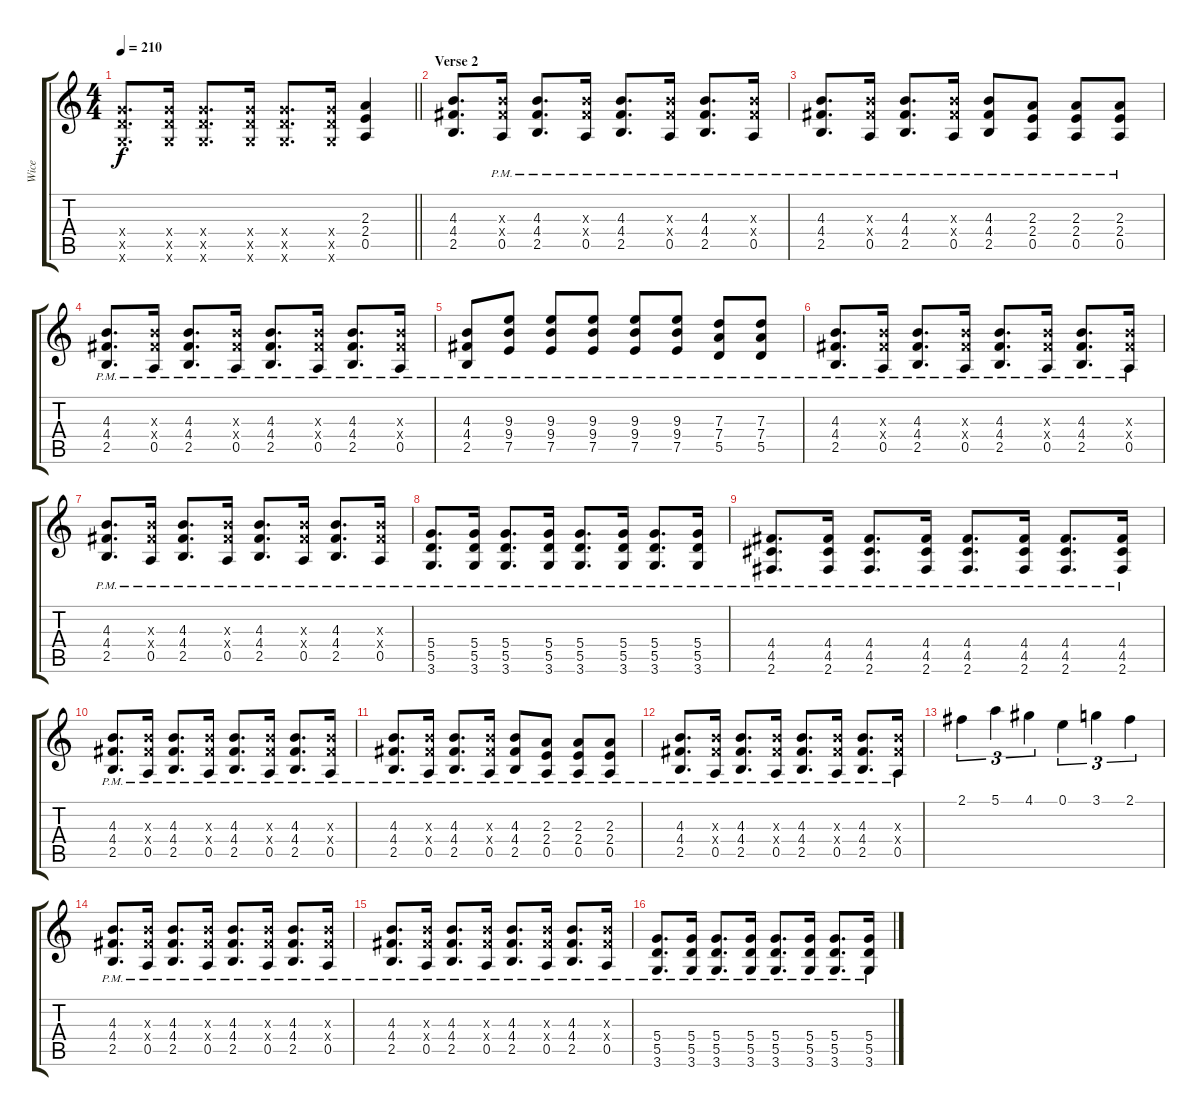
\track ("Wice" "Wice") {instrument distortionguitar}
\staff {score tabs}
\tuning (E4 B3 G3 D3 A2 E2) {hide}
\ts (4 4)
\tempo 210
\clef g2
\barLineRight lightlight
\ks c
(5.4{x} 5.5{x} 3.6{x}).8{d dy f} (5.4{x} 5.5{x} 3.6{x}).16 (5.4{x} 5.5{x} 3.6{x}).8{d} (5.4{x} 5.5{x} 3.6{x}).16 (5.4{x} 5.5{x} 3.6{x}).8{d} (5.4{x} 5.5{x} 3.6{x}).16 (2.3 2.4 0.5).4 |
\section ("" "Verse 2")
(4.3 4.4 2.5).8{d} (4.3{x} 4.4{x} 0.5{pm}).16 (4.3{pm} 4.4{pm} 2.5{pm}).8{d} (4.3{x} 4.4{x} 0.5{pm}).16 (4.3{pm} 4.4{pm} 2.5{pm}).8{d} (4.3{x} 4.4{x} 0.5{pm}).16 (4.3{pm} 4.4{pm} 2.5{pm}).8{d} (4.3{x} 4.4{x} 0.5{pm}).16 |
(4.3{pm} 4.4{pm} 2.5{pm}).8{d} (4.3{x} 4.4{x} 0.5{pm}).16 (4.3{pm} 4.4{pm} 2.5{pm}).8{d} (4.3{x} 4.4{x} 0.5{pm}).16 (4.3{pm} 4.4{pm} 2.5{pm}).8 (2.3{pm} 2.4{pm} 0.5{pm}).8 (2.3{pm} 2.4{pm} 0.5{pm}).8 (2.3{pm} 2.4{pm} 0.5{pm}).8 |
(4.3{pm} 4.4{pm} 2.5{pm}).8{d} (4.3{x} 4.4{x} 0.5{pm}).16 (4.3{pm} 4.4{pm} 2.5{pm}).8{d} (4.3{x} 4.4{x} 0.5{pm}).16 (4.3{pm} 4.4{pm} 2.5{pm}).8{d} (4.3{x} 4.4{x} 0.5{pm}).16 (4.3{pm} 4.4{pm} 2.5{pm}).8{d} (4.3{x} 4.4{x} 0.5{pm}).16 |
(4.3{pm} 4.4{pm} 2.5{pm}).8 (9.3{pm} 9.4{pm} 7.5{pm}).8 (9.3{pm} 9.4{pm} 7.5{pm}).8 (9.3 9.4{pm} 7.5{pm}).8 (9.3{pm} 9.4{pm} 7.5{pm}).8 (9.3{pm} 9.4{pm} 7.5{pm}).8 (7.3{pm} 7.4{pm} 5.5{pm}).8 (7.3{pm} 7.4{pm} 5.5{pm}).8 |
(4.3{pm} 4.4{pm} 2.5{pm}).8{d} (4.3{x} 4.4{x} 0.5{pm}).16 (4.3{pm} 4.4{pm} 2.5{pm}).8{d} (4.3{x} 4.4{x} 0.5{pm}).16 (4.3{pm} 4.4{pm} 2.5{pm}).8{d} (4.3{x} 4.4{x} 0.5{pm}).16 (4.3{pm} 4.4{pm} 2.5{pm}).8{d} (4.3{x} 4.4{x} 0.5{pm}).16 |
(4.3{pm} 4.4{pm} 2.5{pm}).8{d} (4.3{x} 4.4{x} 0.5{pm}).16 (4.3{pm} 4.4{pm} 2.5{pm}).8{d} (4.3{x} 4.4{x} 0.5{pm}).16 (4.3{pm} 4.4{pm} 2.5{pm}).8{d} (4.3{x} 4.4{x} 0.5{pm}).16 (4.3{pm} 4.4{pm} 2.5{pm}).8{d} (4.3{x} 4.4{x} 0.5{pm}).16 |
(5.4{pm} 5.5{pm} 3.6{pm}).8{d} (5.4{pm} 5.5{pm} 3.6{pm}).16 (5.4{pm} 5.5{pm} 3.6{pm}).8{d} (5.4{pm} 5.5{pm} 3.6{pm}).16 (5.4{pm} 5.5{pm} 3.6{pm}).8{d} (5.4{pm} 5.5{pm} 3.6{pm}).16 (5.4{pm} 5.5{pm} 3.6{pm}).8{d} (5.4{pm} 5.5{pm} 3.6{pm}).16 |
(4.4{pm} 4.5{pm} 2.6{pm}).8{d} (4.4{pm} 4.5{pm} 2.6{pm}).16 (4.4{pm} 4.5{pm} 2.6{pm}).8{d} (4.4{pm} 4.5{pm} 2.6{pm}).16 (4.4{pm} 4.5{pm} 2.6{pm}).8{d} (4.4{pm} 4.5{pm} 2.6{pm}).16 (4.4{pm} 4.5{pm} 2.6{pm}).8{d} (4.4{pm} 4.5{pm} 2.6{pm}).16 |
(4.3{pm} 4.4{pm} 2.5{pm}).8{d} (4.3{x} 4.4{x} 0.5{pm}).16 (4.3{pm} 4.4{pm} 2.5{pm}).8{d} (4.3{x} 4.4{x} 0.5{pm}).16 (4.3{pm} 4.4{pm} 2.5{pm}).8{d} (4.3{x} 4.4{x} 0.5{pm}).16 (4.3{pm} 4.4{pm} 2.5{pm}).8{d} (4.3{x} 4.4{x} 0.5{pm}).16 |
(4.3{pm} 4.4{pm} 2.5{pm}).8{d} (4.3{x} 4.4{x} 0.5{pm}).16 (4.3{pm} 4.4{pm} 2.5{pm}).8{d} (4.3{x} 4.4{x} 0.5{pm}).16 (4.3{pm} 4.4{pm} 2.5{pm}).8 (2.3{pm} 2.4{pm} 0.5{pm}).8 (2.3{pm} 2.4{pm} 0.5{pm}).8 (2.3{pm} 2.4{pm} 0.5{pm}).8 |
(4.3{pm} 4.4{pm} 2.5{pm}).8{d} (4.3{x} 4.4{x} 0.5{pm}).16 (4.3{pm} 4.4{pm} 2.5{pm}).8{d} (4.3{x} 4.4{x} 0.5{pm}).16 (4.3{pm} 4.4{pm} 2.5{pm}).8{d} (4.3{x} 4.4{x} 0.5{pm}).16 (4.3{pm} 4.4{pm} 2.5{pm}).8{d} (4.3{x} 4.4{x} 0.5{pm}).16 |
2.1.4{tu (3 2)} 5.1.4{tu (3 2)} 4.1.4{tu (3 2)} 0.1.4{tu (3 2)} 3.1.4{tu (3 2)} 2.1.4{tu (3 2)} |
(4.3{pm} 4.4{pm} 2.5{pm}).8{d} (4.3{x} 4.4{x} 0.5{pm}).16 (4.3{pm} 4.4{pm} 2.5{pm}).8{d} (4.3{x} 4.4{x} 0.5{pm}).16 (4.3{pm} 4.4{pm} 2.5{pm}).8{d} (4.3{x} 4.4{x} 0.5{pm}).16 (4.3{pm} 4.4{pm} 2.5{pm}).8{d} (4.3{x} 4.4{x} 0.5{pm}).16 |
(4.3{pm} 4.4{pm} 2.5{pm}).8{d} (4.3{x} 4.4{x} 0.5{pm}).16 (4.3{pm} 4.4{pm} 2.5{pm}).8{d} (4.3{x} 4.4{x} 0.5{pm}).16 (4.3{pm} 4.4{pm} 2.5{pm}).8{d} (4.3{x} 4.4{x} 0.5{pm}).16 (4.3{pm} 4.4{pm} 2.5{pm}).8{d} (4.3{x} 4.4{x} 0.5{pm}).16 |
(5.4{pm} 5.5{pm} 3.6{pm}).8{d} (5.4{pm} 5.5{pm} 3.6{pm}).16 (5.4{pm} 5.5{pm} 3.6{pm}).8{d} (5.4{pm} 5.5{pm} 3.6{pm}).16 (5.4{pm} 5.5{pm} 3.6{pm}).8{d} (5.4{pm} 5.5{pm} 3.6{pm}).16 (5.4{pm} 5.5{pm} 3.6{pm}).8{d} (5.4{pm} 5.5{pm} 3.6{pm}).16
